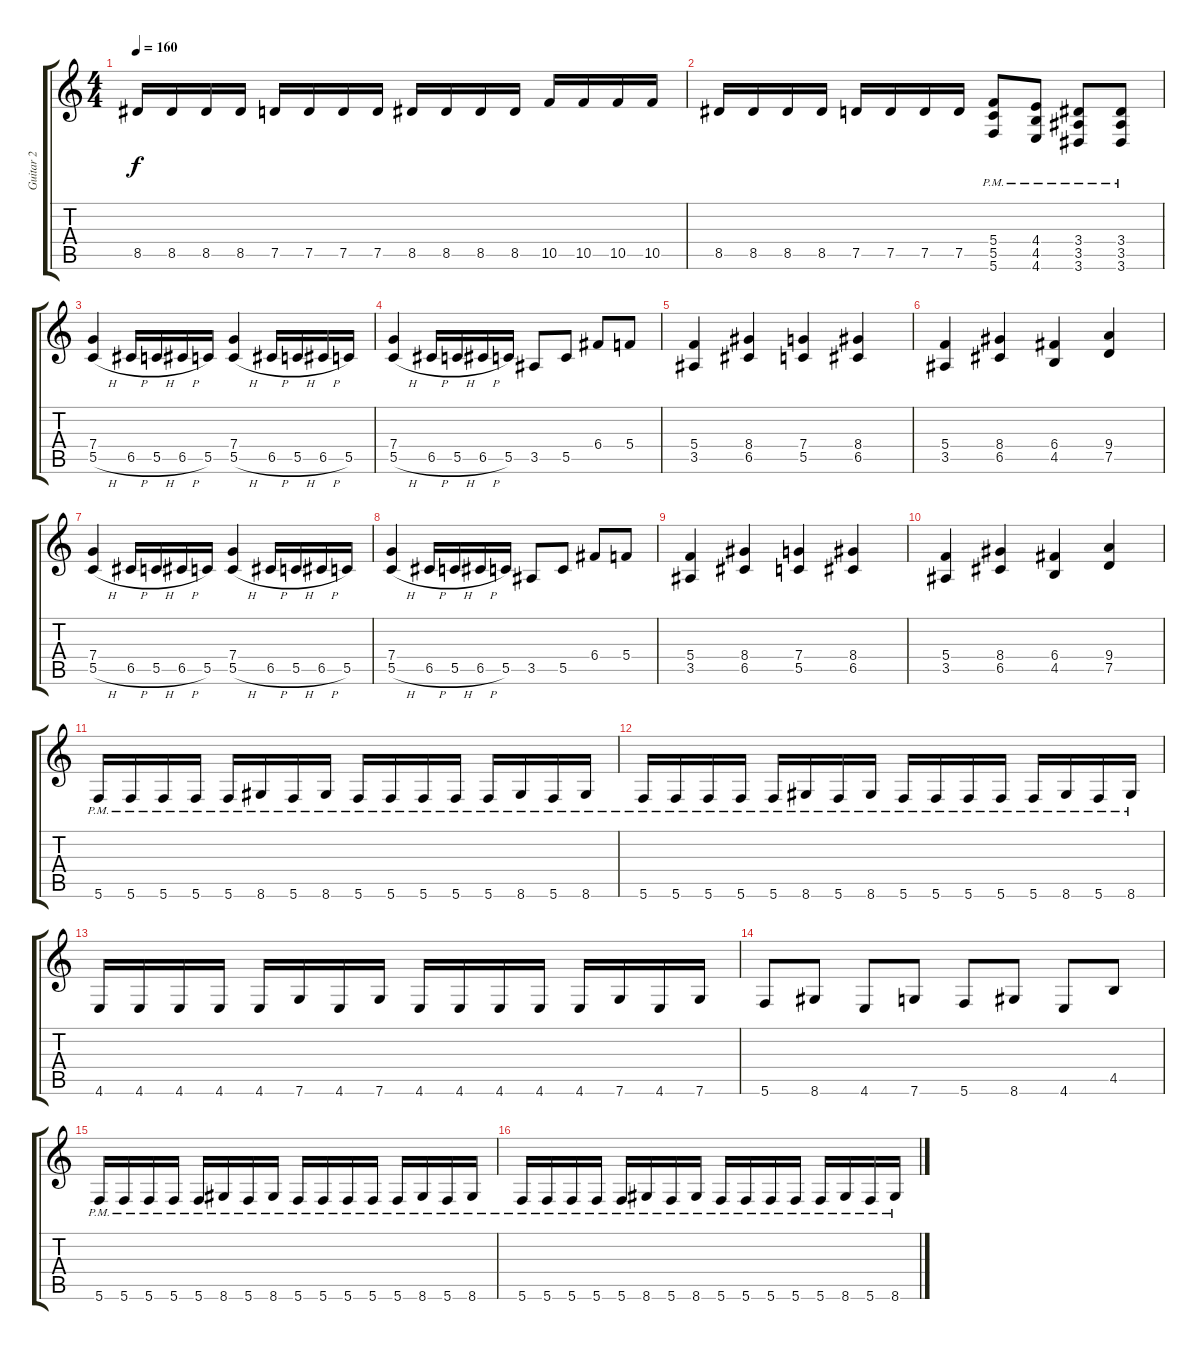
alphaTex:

\track ("Guitar 2" "Guitar 2") {instrument overdrivenguitar}
\staff {score tabs}
\tuning (D4 A3 F3 C3 G2 C2) {hide}
\ts (4 4)
\tempo 160
\clef g2
\ks c
8.5.16{dy f} 8.5.16 8.5.16 8.5.16 7.5.16 7.5.16 7.5.16 7.5.16 8.5.16 8.5.16 8.5.16 8.5.16 10.5.16 10.5.16 10.5.16 10.5.16 |
8.5.16 8.5.16 8.5.16 8.5.16 7.5.16 7.5.16 7.5.16 7.5.16 (5.4{pm} 5.5{pm} 5.6{pm}).8 (4.4{pm} 4.5{pm} 4.6{pm}).8 (3.4{pm} 3.5{pm} 3.6{pm}).8 (3.4{pm} 3.5{pm} 3.6{pm}).8 |
(7.4 5.5{h}).4 6.5{h}.16 5.5{h}.16 6.5{h}.16 5.5.16 (7.4 5.5{h}).4 6.5{h}.16 5.5{h}.16 6.5{h}.16 5.5.16 |
(7.4 5.5{h}).4 6.5{h}.16 5.5{h}.16 6.5{h}.16 5.5.16 3.5.8 5.5.8 6.4.8 5.4.8 |
(5.4 3.5).4 (8.4 6.5).4 (7.4 5.5).4 (8.4 6.5).4 |
(5.4 3.5).4 (8.4 6.5).4 (6.4 4.5).4 (9.4 7.5).4 |
(7.4 5.5{h}).4 6.5{h}.16 5.5{h}.16 6.5{h}.16 5.5.16 (7.4 5.5{h}).4 6.5{h}.16 5.5{h}.16 6.5{h}.16 5.5.16 |
(7.4 5.5{h}).4 6.5{h}.16 5.5{h}.16 6.5{h}.16 5.5.16 3.5.8 5.5.8 6.4.8 5.4.8 |
(5.4 3.5).4 (8.4 6.5).4 (7.4 5.5).4 (8.4 6.5).4 |
(5.4 3.5).4 (8.4 6.5).4 (6.4 4.5).4 (9.4 7.5).4 |
5.6{pm}.16 5.6{pm}.16 5.6{pm}.16 5.6{pm}.16 5.6{pm}.16 8.6{pm}.16 5.6{pm}.16 8.6{pm}.16 5.6{pm}.16 5.6{pm}.16 5.6{pm}.16 5.6{pm}.16 5.6{pm}.16 8.6{pm}.16 5.6{pm}.16 8.6{pm}.16 |
5.6{pm}.16 5.6{pm}.16 5.6{pm}.16 5.6{pm}.16 5.6{pm}.16 8.6{pm}.16 5.6{pm}.16 8.6{pm}.16 5.6{pm}.16 5.6{pm}.16 5.6{pm}.16 5.6{pm}.16 5.6{pm}.16 8.6{pm}.16 5.6{pm}.16 8.6{pm}.16 |
4.6.16 4.6.16 4.6.16 4.6.16 4.6.16 7.6.16 4.6.16 7.6.16 4.6.16 4.6.16 4.6.16 4.6.16 4.6.16 7.6.16 4.6.16 7.6.16 |
5.6.8 8.6.8 4.6.8 7.6.8 5.6.8 8.6.8 4.6.8 4.5.8 |
5.6{pm}.16 5.6{pm}.16 5.6{pm}.16 5.6{pm}.16 5.6{pm}.16 8.6{pm}.16 5.6{pm}.16 8.6{pm}.16 5.6{pm}.16 5.6{pm}.16 5.6{pm}.16 5.6{pm}.16 5.6{pm}.16 8.6{pm}.16 5.6{pm}.16 8.6{pm}.16 |
5.6{pm}.16 5.6{pm}.16 5.6{pm}.16 5.6{pm}.16 5.6{pm}.16 8.6{pm}.16 5.6{pm}.16 8.6{pm}.16 5.6{pm}.16 5.6{pm}.16 5.6{pm}.16 5.6{pm}.16 5.6{pm}.16 8.6{pm}.16 5.6{pm}.16 8.6{pm}.16
